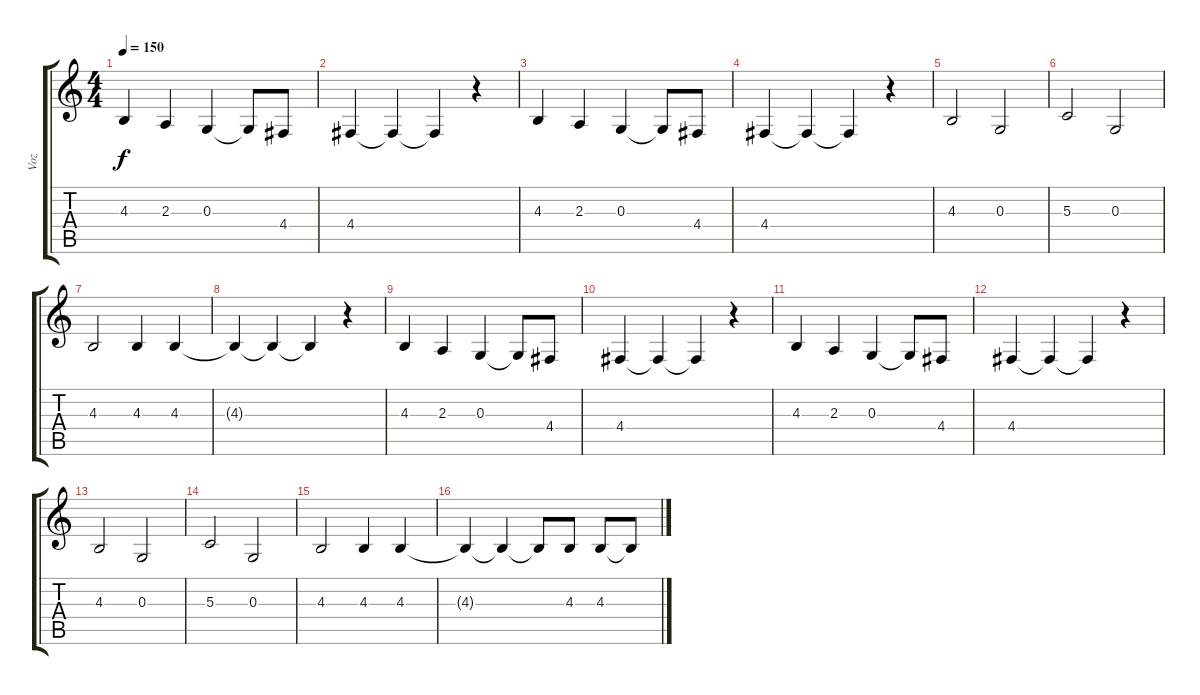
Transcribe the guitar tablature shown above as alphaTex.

\track ("Voz" "Voz") {instrument voiceoohs}
\staff {score tabs}
\tuning (E4 B3 G3 D3 A2 E2) {hide}
\ts (4 4)
\tempo 150
\clef g2
\ks c
4.3.4{dy f} 2.3.4 0.3.4 0.3{t}.8 4.4.8 |
4.4.4 4.4{t}.4 4.4{t}.4 r.4 |
4.3.4 2.3.4 0.3.4 0.3{t}.8 4.4.8 |
4.4.4 4.4{t}.4 4.4{t}.4 r.4 |
4.3.2 0.3.2 |
5.3.2 0.3.2 |
4.3.2 4.3.4 4.3.4 |
4.3{t}.4 4.3{t}.4 4.3{t}.4 r.4 |
4.3.4 2.3.4 0.3.4 0.3{t}.8 4.4.8 |
4.4.4 4.4{t}.4 4.4{t}.4 r.4 |
4.3.4 2.3.4 0.3.4 0.3{t}.8 4.4.8 |
4.4.4 4.4{t}.4 4.4{t}.4 r.4 |
4.3.2 0.3.2 |
5.3.2 0.3.2 |
4.3.2 4.3.4 4.3.4 |
4.3{t}.4 4.3{t}.4 4.3{t}.8 4.3.8 4.3.8 4.3{t}.8
